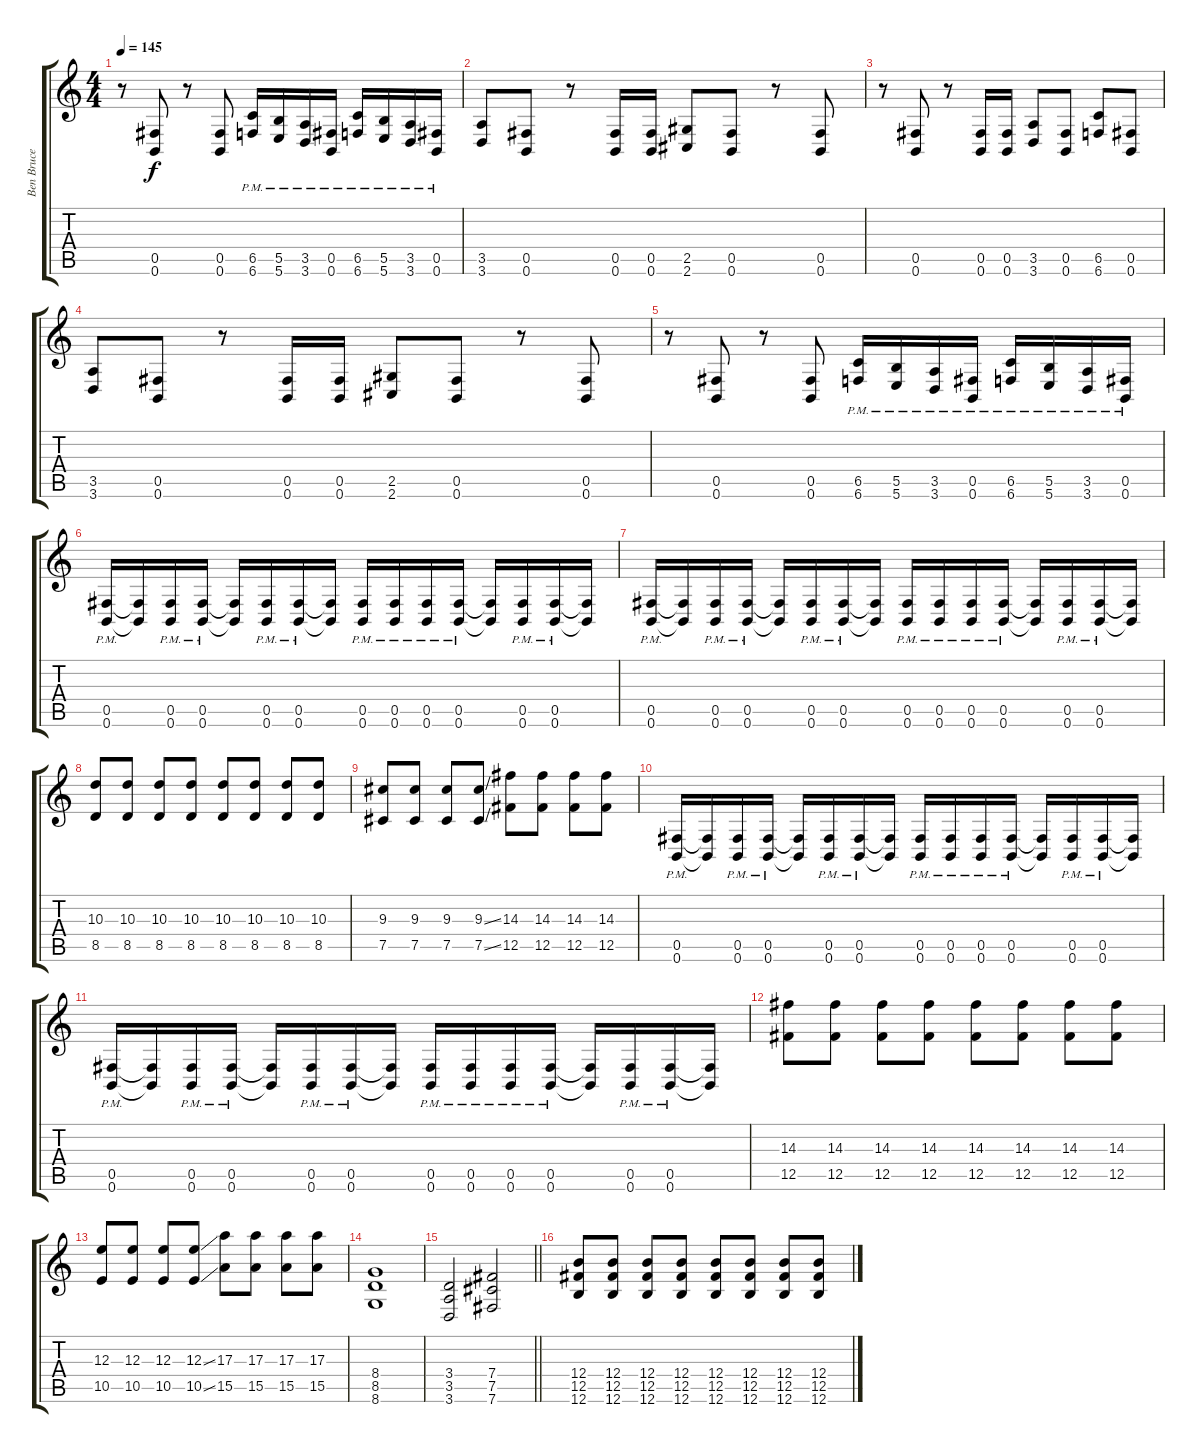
\track ("Ben Bruce" "Ben Bruce") {instrument distortionguitar}
\staff {score tabs}
\tuning (Db4 Ab3 E3 B2 Gb2 B1) {hide}
\ts (4 4)
\tempo 145
\clef g2
\ks c
r.8{dy f} (0.5 0.6).8 r.8 (0.5 0.6).8 (6.5{pm} 6.6{pm}).16 (5.5{pm} 5.6{pm}).16 (3.5{pm} 3.6{pm}).16 (0.5{pm} 0.6{pm}).16 (6.5{pm} 6.6{pm}).16 (5.5{pm} 5.6{pm}).16 (3.5{pm} 3.6{pm}).16 (0.5{pm} 0.6{pm}).16 |
(3.5 3.6).8 (0.5 0.6).8 r.8 (0.5 0.6).16 (0.5 0.6).16 (2.5 2.6).8 (0.5 0.6).8 r.8 (0.5 0.6).8 |
r.8 (0.5 0.6).8 r.8 (0.5 0.6).16 (0.5 0.6).16 (3.5 3.6).8 (0.5 0.6).8 (6.5 6.6).8 (0.5 0.6).8 |
(3.5 3.6).8 (0.5 0.6).8 r.8 (0.5 0.6).16 (0.5 0.6).16 (2.5 2.6).8 (0.5 0.6).8 r.8 (0.5 0.6).8 |
r.8 (0.5 0.6).8 r.8 (0.5 0.6).8 (6.5{pm} 6.6{pm}).16 (5.5{pm} 5.6{pm}).16 (3.5{pm} 3.6{pm}).16 (0.5{pm} 0.6{pm}).16 (6.5{pm} 6.6{pm}).16 (5.5{pm} 5.6{pm}).16 (3.5{pm} 3.6{pm}).16 (0.5{pm} 0.6{pm}).16 |
(0.5{pm} 0.6{pm}).16 (0.5{t} 0.6{t}).16 (0.5{pm} 0.6{pm}).16 (0.5{pm} 0.6{pm}).16 (0.5{t} 0.6{t}).16 (0.5{pm} 0.6{pm}).16 (0.5{pm} 0.6{pm}).16 (0.5{t} 0.6{t}).16 (0.5{pm} 0.6{pm}).16 (0.5{pm} 0.6{pm}).16 (0.5{pm} 0.6{pm}).16 (0.5{pm} 0.6{pm}).16 (0.5{t} 0.6{t}).16 (0.5{pm} 0.6{pm}).16 (0.5{pm} 0.6{pm}).16 (0.5{t} 0.6{t}).16 |
(0.5{pm} 0.6{pm}).16 (0.5{t} 0.6{t}).16 (0.5{pm} 0.6{pm}).16 (0.5{pm} 0.6{pm}).16 (0.5{t} 0.6{t}).16 (0.5{pm} 0.6{pm}).16 (0.5{pm} 0.6{pm}).16 (0.5{t} 0.6{t}).16 (0.5{pm} 0.6{pm}).16 (0.5{pm} 0.6{pm}).16 (0.5{pm} 0.6{pm}).16 (0.5{pm} 0.6{pm}).16 (0.5{t} 0.6{t}).16 (0.5{pm} 0.6{pm}).16 (0.5{pm} 0.6{pm}).16 (0.5{t} 0.6{t}).16 |
(10.3 8.5).8 (10.3 8.5).8 (10.3 8.5).8 (10.3 8.5).8 (10.3 8.5).8 (10.3 8.5).8 (10.3 8.5).8 (10.3 8.5).8 |
(9.3 7.5).8 (9.3 7.5).8 (9.3 7.5).8 (9.3{ss} 7.5{ss}).8 (14.3 12.5).8 (14.3 12.5).8 (14.3 12.5).8 (14.3 12.5).8 |
(0.5{pm} 0.6{pm}).16 (0.5{t} 0.6{t}).16 (0.5{pm} 0.6{pm}).16 (0.5{pm} 0.6{pm}).16 (0.5{t} 0.6{t}).16 (0.5{pm} 0.6{pm}).16 (0.5{pm} 0.6{pm}).16 (0.5{t} 0.6{t}).16 (0.5{pm} 0.6{pm}).16 (0.5{pm} 0.6{pm}).16 (0.5{pm} 0.6{pm}).16 (0.5{pm} 0.6{pm}).16 (0.5{t} 0.6{t}).16 (0.5{pm} 0.6{pm}).16 (0.5{pm} 0.6{pm}).16 (0.5{t} 0.6{t}).16 |
(0.5{pm} 0.6{pm}).16 (0.5{t} 0.6{t}).16 (0.5{pm} 0.6{pm}).16 (0.5{pm} 0.6{pm}).16 (0.5{t} 0.6{t}).16 (0.5{pm} 0.6{pm}).16 (0.5{pm} 0.6{pm}).16 (0.5{t} 0.6{t}).16 (0.5{pm} 0.6{pm}).16 (0.5{pm} 0.6{pm}).16 (0.5{pm} 0.6{pm}).16 (0.5{pm} 0.6{pm}).16 (0.5{t} 0.6{t}).16 (0.5{pm} 0.6{pm}).16 (0.5{pm} 0.6{pm}).16 (0.5{t} 0.6{t}).16 |
(14.3 12.5).8 (14.3 12.5).8 (14.3 12.5).8 (14.3 12.5).8 (14.3 12.5).8 (14.3 12.5).8 (14.3 12.5).8 (14.3 12.5).8 |
(12.3 10.5).8 (12.3 10.5).8 (12.3 10.5).8 (12.3{ss} 10.5{ss}).8 (17.3 15.5).8 (17.3 15.5).8 (17.3 15.5).8 (17.3 15.5).8 |
(8.4 8.5 8.6).1 |
\barLineRight lightlight
(3.4 3.5 3.6).2 (7.4 7.5 7.6).2 |
(12.4 12.5 12.6).8 (12.4 12.5 12.6).8 (12.4 12.5 12.6).8 (12.4 12.5 12.6).8 (12.4 12.5 12.6).8 (12.4 12.5 12.6).8 (12.4 12.5 12.6).8 (12.4 12.5 12.6).8
